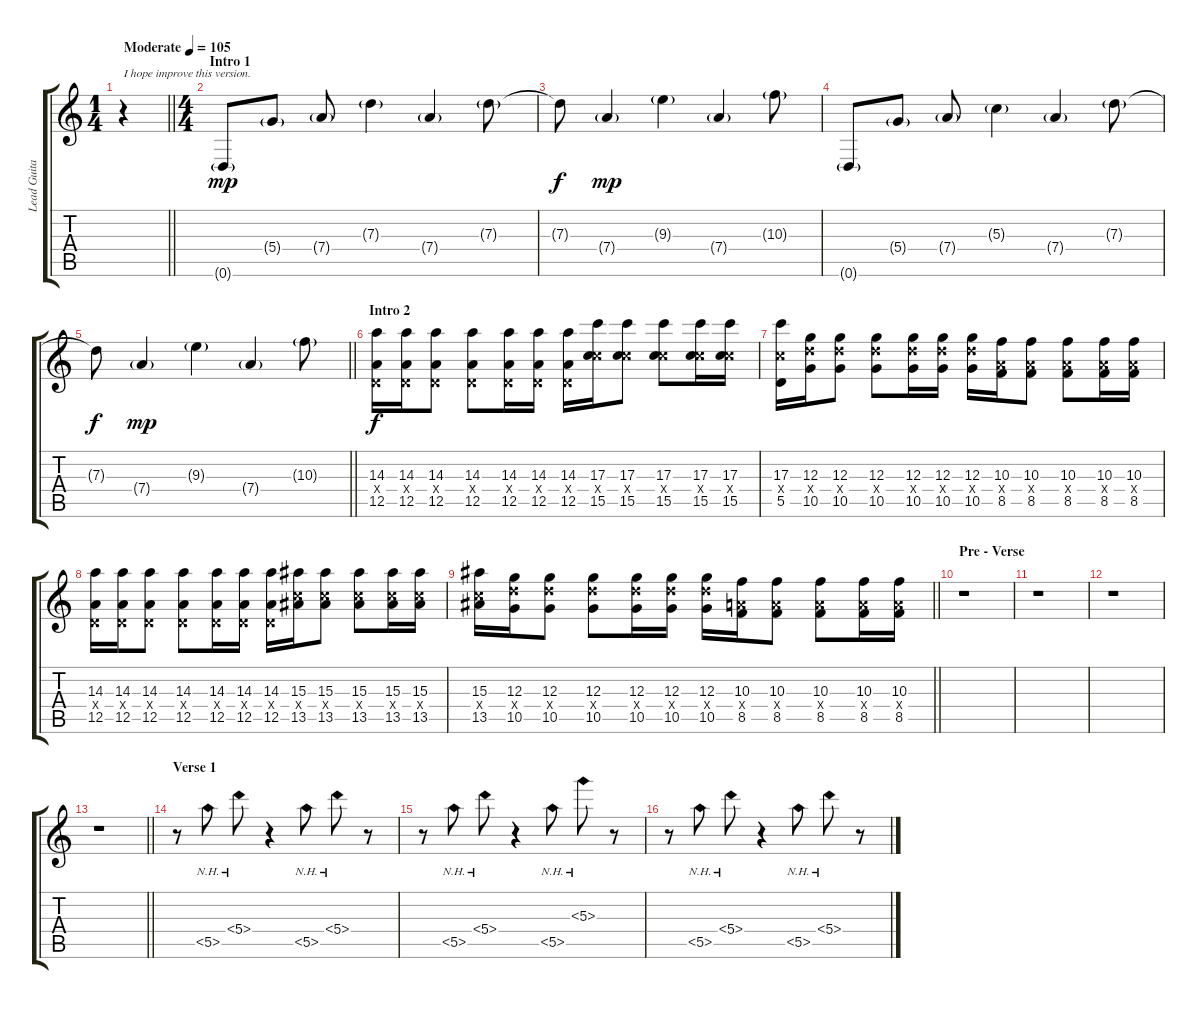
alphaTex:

\track ("Lead Guitar" "Lead Guita") {instrument overdrivenguitar}
\staff {score tabs}
\tuning (E4 B3 G3 D3 A2 D2) {hide}
\ts (1 4)
\tempo (105 "Moderate")
\clef g2
\barLineRight lightlight
\ks c
r.4{txt "I hope improve this version." dy mp instrument overdrivenguitar} |
\ts (4 4)
\section ("" "Intro 1")
0.6{g}.8{instrument electricguitarjazz} 5.4{g}.8 7.4{g}.8 7.3{g}.4 7.4{g}.4 7.3{g}.8 |
7.3{t}.8{dy f} 7.4{g}.4{dy mp} 9.3{g}.4 7.4{g}.4 10.3{g}.8 |
0.6{g}.8 5.4{g}.8 7.4{g}.8 5.3{g}.4 7.4{g}.4 7.3{g}.8 |
\barLineRight lightlight
7.3{t}.8{dy f} 7.4{g}.4{dy mp} 9.3{g}.4 7.4{g}.4 10.3{g}.8 |
\section ("" "Intro 2")
(14.3 0.4{x} 12.5).16{dy f instrument overdrivenguitar} (14.3 0.4{x} 12.5).16 (14.3 0.4{x} 12.5).8 (14.3 0.4{x} 12.5).8 (14.3 0.4{x} 12.5).16 (14.3 0.4{x} 12.5).16 (14.3 0.4{x} 12.5).16 (17.3 10.4{x} 15.5).16 (17.3 10.4{x} 15.5).8 (17.3 10.4{x} 15.5).8 (17.3 10.4{x} 15.5).16 (17.3 10.4{x} 15.5).16 |
(17.3 10.4{x} 5.5).16 (12.3 12.4{x} 10.5).16 (12.3 12.4{x} 10.5).8 (12.3 12.4{x} 10.5).8 (12.3 12.4{x} 10.5).16 (12.3 12.4{x} 10.5).16 (12.3 12.4{x} 10.5).16 (10.3 7.4{x} 8.5).16 (10.3 7.4{x} 8.5).8 (10.3 7.4{x} 8.5).8 (10.3 7.4{x} 8.5).16 (10.3 7.4{x} 8.5).16 |
(14.3 0.4{x} 12.5).16 (14.3 0.4{x} 12.5).16 (14.3 0.4{x} 12.5).8 (14.3 0.4{x} 12.5).8 (14.3 0.4{x} 12.5).16 (14.3 0.4{x} 12.5).16 (14.3 0.4{x} 12.5).16 (15.3 10.4{x} 13.5).16 (15.3 10.4{x} 13.5).8 (15.3 10.4{x} 13.5).8 (15.3 10.4{x} 13.5).16 (15.3 10.4{x} 13.5).16 |
\barLineRight lightlight
(15.3 10.4{x} 13.5).16 (12.3 12.4{x} 10.5).16 (12.3 12.4{x} 10.5).8 (12.3 12.4{x} 10.5).8 (12.3 12.4{x} 10.5).16 (12.3 12.4{x} 10.5).16 (12.3 12.4{x} 10.5).16 (10.3 7.4{x} 8.5).16 (10.3 7.4{x} 8.5).8 (10.3 7.4{x} 8.5).8 (10.3 7.4{x} 8.5).16 (10.3 7.4{x} 8.5).16 |
\section ("" "Pre - Verse")
r.1 |
r.1 |
r.1 |
\barLineRight lightlight
r.1 |
\section ("" "Verse 1")
r.8{instrument electricguitarjazz} 5.5{nh}.8 5.4{nh}.8 r.4 5.5{nh}.8 5.4{nh}.8 r.8 |
r.8 5.5{nh}.8 5.4{nh}.8 r.4 5.5{nh}.8 5.3{nh}.8 r.8 |
r.8{volume 5 instrument electricguitarjazz} 5.5{nh}.8 5.4{nh}.8 r.4 5.5{nh}.8 5.4{nh}.8 r.8
